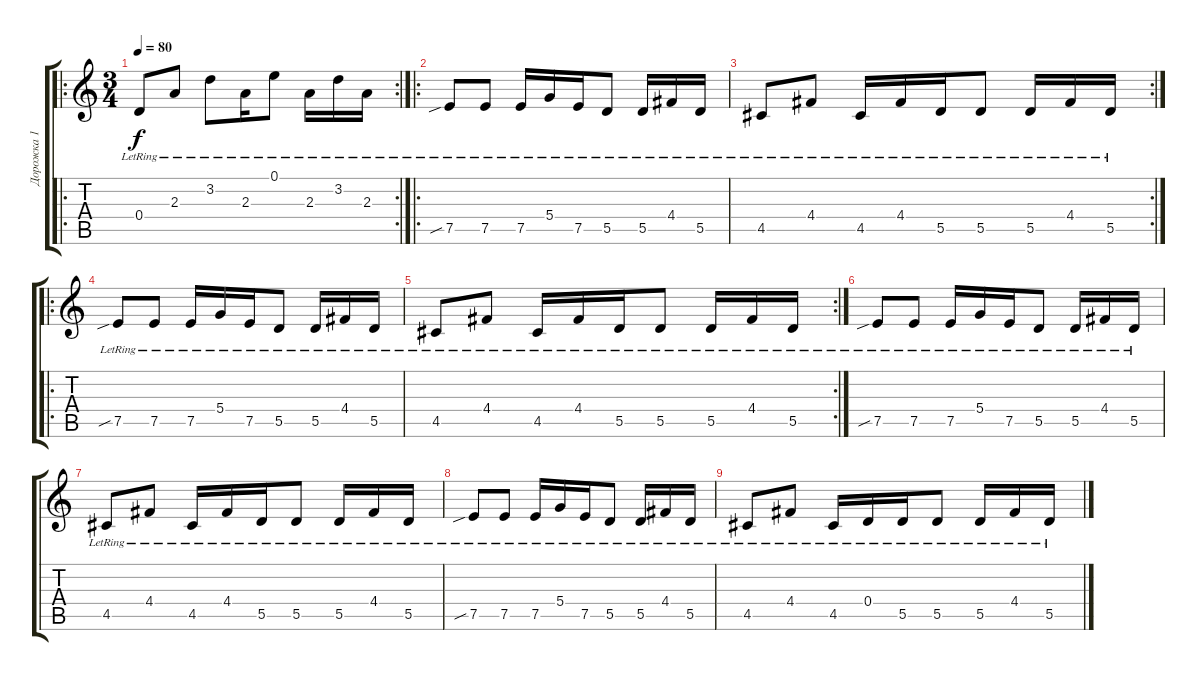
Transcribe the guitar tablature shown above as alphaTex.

\track ("Дорожка 1" "Дорожка 1") {instrument acousticguitarsteel}
\staff {score tabs}
\tuning (E4 B3 G3 D3 A2 D2) {hide}
\ro
\rc 2
\ts (3 4)
\tempo 80
\clef g2
\ks c
0.4{lr}.8{dy f} 2.3{lr}.8 3.2{lr}.8 2.3{lr}.16 0.1{lr}.8 2.3{lr}.16 3.2{lr}.16 2.3{lr}.16 |
\ro
7.5{sib lr}.8 7.5{lr}.8 7.5{lr}.16 5.4{lr}.16 7.5{lr}.16 5.5{lr}.8 5.5{lr}.16 4.4{lr}.16 5.5{lr}.16 |
\rc 2
4.5{lr}.8 4.4{lr}.8 4.5{lr}.16 4.4{lr}.16 5.5{lr}.16 5.5{lr}.8 5.5{lr}.16 4.4{lr}.16 5.5{lr}.16 |
\ro
7.5{sib lr}.8 7.5{lr}.8 7.5{lr}.16 5.4{lr}.16 7.5{lr}.16 5.5{lr}.8 5.5{lr}.16 4.4{lr}.16 5.5{lr}.16 |
\rc 2
4.5{lr}.8 4.4{lr}.8 4.5{lr}.16 4.4{lr}.16 5.5{lr}.16 5.5{lr}.8 5.5{lr}.16 4.4{lr}.16 5.5{lr}.16 |
7.5{sib lr}.8{volume 1} 7.5{lr}.8 7.5{lr}.16 5.4{lr}.16 7.5{lr}.16 5.5{lr}.8 5.5{lr}.16 4.4{lr}.16 5.5{lr}.16 |
4.5{lr}.8 4.4{lr}.8 4.5{lr}.16 4.4{lr}.16 5.5{lr}.16 5.5{lr}.8 5.5{lr}.16 4.4{lr}.16 5.5{lr}.16 |
7.5{sib lr}.8 7.5{lr}.8 7.5{lr}.16 5.4{lr}.16 7.5{lr}.16 5.5{lr}.8 5.5{lr}.16 4.4{lr}.16 5.5{lr}.16 |
4.5{lr}.8 4.4{lr}.8 4.5{lr}.16 0.4{lr}.16 5.5{lr}.16 5.5{lr}.8 5.5{lr}.16 4.4{lr}.16 5.5{lr}.16
